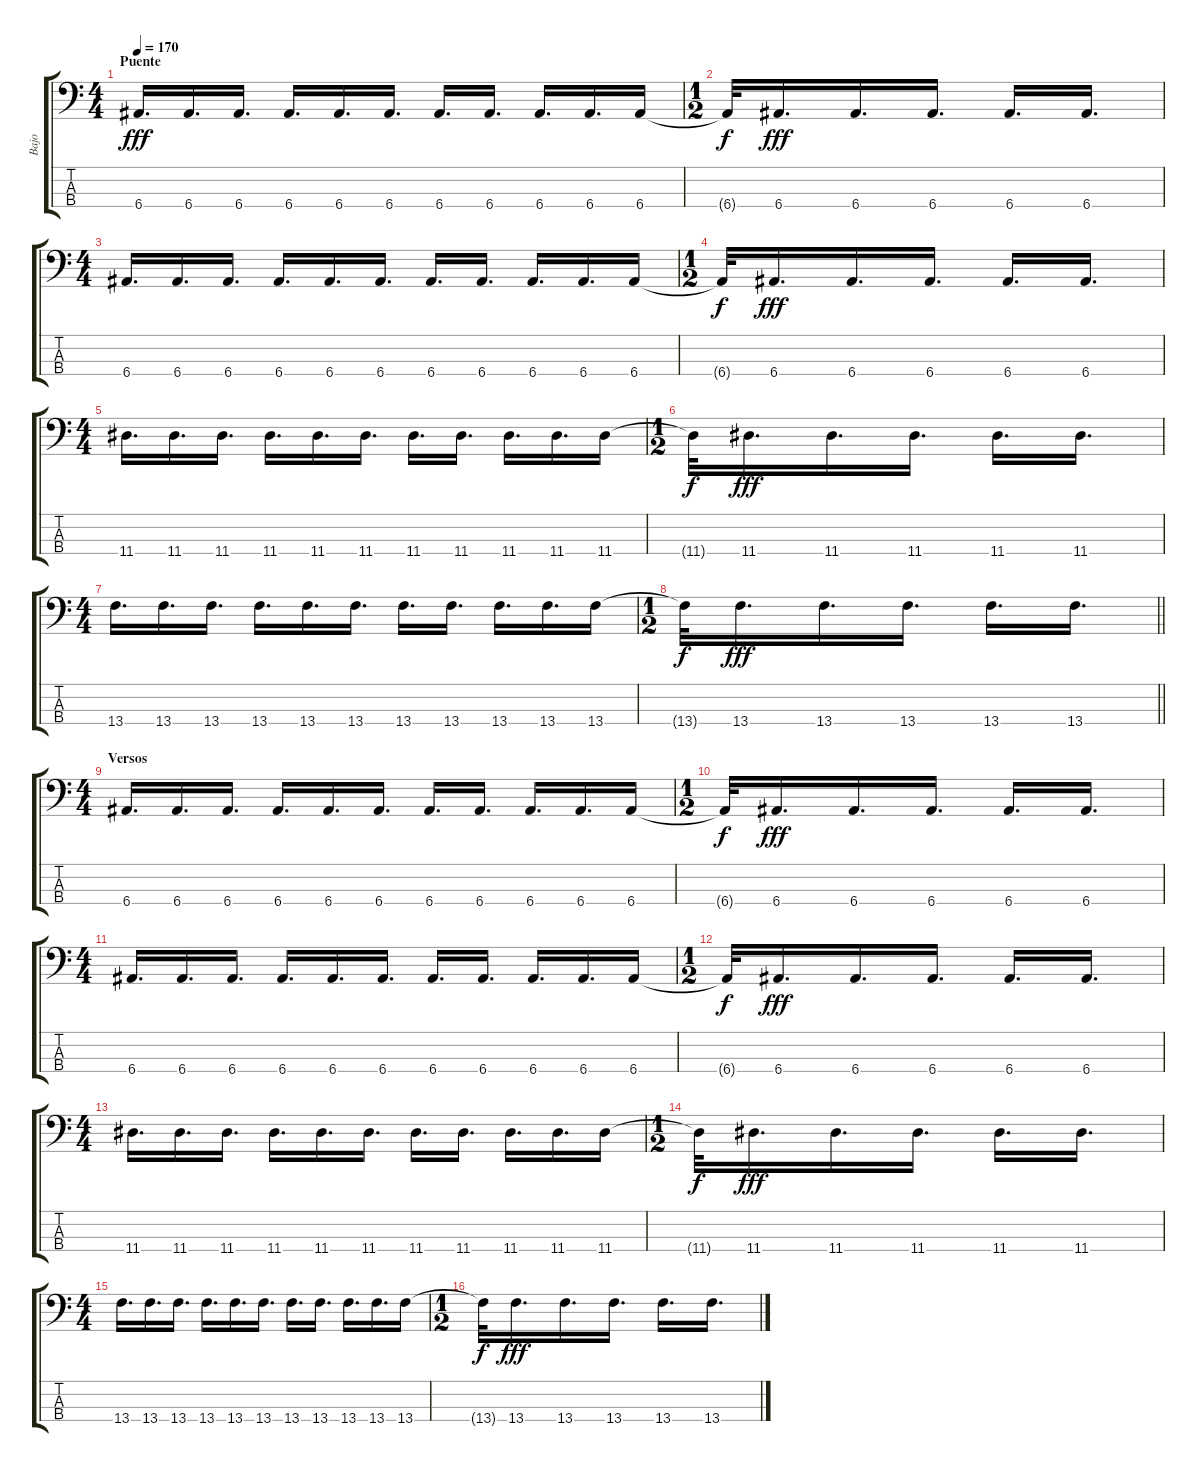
\track ("Bajo" "Bajo") {instrument electricbasspick}
\staff {score tabs}
\tuning (G2 D2 A1 E1) {hide}
\ts (4 4)
\section ("" "Puente")
\tempo 170
\clef f4
\ks c
6.4.16{d dy fff} 6.4.16{d} 6.4.16{d} 6.4.16{d} 6.4.16{d} 6.4.16{d} 6.4.16{d} 6.4.16{d} 6.4.16{d} 6.4.16{d} 6.4.16 |
\ts (1 2)
6.4{t}.32{dy f} 6.4.16{d dy fff} 6.4.16{d} 6.4.16{d} 6.4.16{d} 6.4.16{d} |
\ts (4 4)
6.4.16{d} 6.4.16{d} 6.4.16{d} 6.4.16{d} 6.4.16{d} 6.4.16{d} 6.4.16{d} 6.4.16{d} 6.4.16{d} 6.4.16{d} 6.4.16 |
\ts (1 2)
6.4{t}.32{dy f} 6.4.16{d dy fff} 6.4.16{d} 6.4.16{d} 6.4.16{d} 6.4.16{d} |
\ts (4 4)
11.4.16{d} 11.4.16{d} 11.4.16{d} 11.4.16{d} 11.4.16{d} 11.4.16{d} 11.4.16{d} 11.4.16{d} 11.4.16{d} 11.4.16{d} 11.4.16 |
\ts (1 2)
11.4{t}.32{dy f} 11.4.16{d dy fff} 11.4.16{d} 11.4.16{d} 11.4.16{d} 11.4.16{d} |
\ts (4 4)
13.4.16{d} 13.4.16{d} 13.4.16{d} 13.4.16{d} 13.4.16{d} 13.4.16{d} 13.4.16{d} 13.4.16{d} 13.4.16{d} 13.4.16{d} 13.4.16 |
\ts (1 2)
\barLineRight lightlight
13.4{t}.32{dy f} 13.4.16{d dy fff} 13.4.16{d} 13.4.16{d} 13.4.16{d} 13.4.16{d} |
\ts (4 4)
\section ("" "Versos")
6.4.16{d} 6.4.16{d} 6.4.16{d} 6.4.16{d} 6.4.16{d} 6.4.16{d} 6.4.16{d} 6.4.16{d} 6.4.16{d} 6.4.16{d} 6.4.16 |
\ts (1 2)
6.4{t}.32{dy f} 6.4.16{d dy fff} 6.4.16{d} 6.4.16{d} 6.4.16{d} 6.4.16{d} |
\ts (4 4)
6.4.16{d} 6.4.16{d} 6.4.16{d} 6.4.16{d} 6.4.16{d} 6.4.16{d} 6.4.16{d} 6.4.16{d} 6.4.16{d} 6.4.16{d} 6.4.16 |
\ts (1 2)
6.4{t}.32{dy f} 6.4.16{d dy fff} 6.4.16{d} 6.4.16{d} 6.4.16{d} 6.4.16{d} |
\ts (4 4)
11.4.16{d} 11.4.16{d} 11.4.16{d} 11.4.16{d} 11.4.16{d} 11.4.16{d} 11.4.16{d} 11.4.16{d} 11.4.16{d} 11.4.16{d} 11.4.16 |
\ts (1 2)
11.4{t}.32{dy f} 11.4.16{d dy fff} 11.4.16{d} 11.4.16{d} 11.4.16{d} 11.4.16{d} |
\ts (4 4)
13.4.16{d} 13.4.16{d} 13.4.16{d} 13.4.16{d} 13.4.16{d} 13.4.16{d} 13.4.16{d} 13.4.16{d} 13.4.16{d} 13.4.16{d} 13.4.16 |
\ts (1 2)
13.4{t}.32{dy f} 13.4.16{d dy fff} 13.4.16{d} 13.4.16{d} 13.4.16{d} 13.4.16{d}
